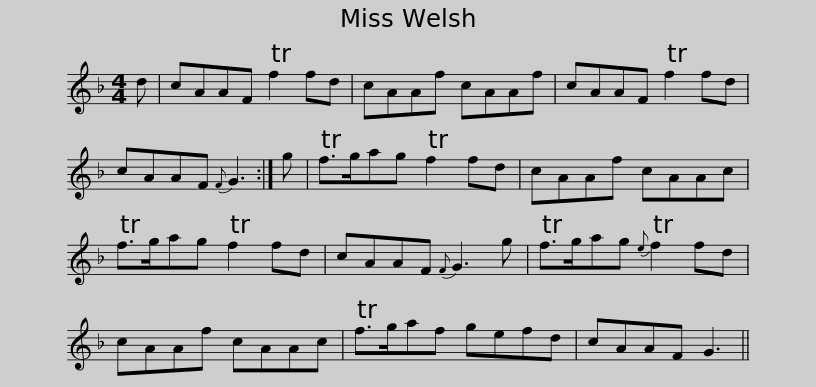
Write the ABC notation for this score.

X:1
L:1/8
M:4/4
I:linebreak $
K:F
V:1 treble
V:1
 d | cAAF Tf2 fd | cAAf cAAf | cAAF Tf2 fd | cAAF{F} G3 :| %5
 g | Tf>gag Tf2 fd |$ cAAf cAAc | Tf>gag Tf2 fd | cAAF{F} G3 g | %10
 Tf>gag{e} Tf2 fd | cAAf cAAc |$ Tf>gaf gefd | cAAF G3 || %14
